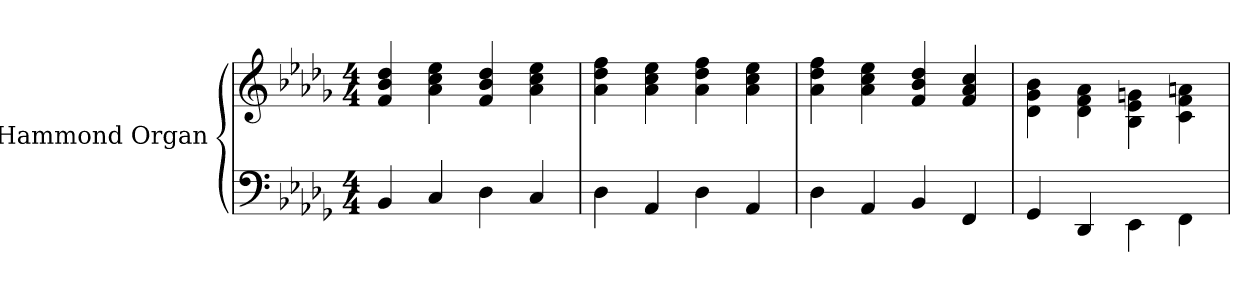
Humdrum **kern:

**kern	**kern
*part1	*part1
*staff2	*staff1
*I"Hammond Organ	*
*clefF4	*clefG2
*k[b-e-a-d-g-]	*k[b-e-a-d-g-]
*M4/4	*M4/4
=1	=1
4BB-/	4f/ 4b-/ 4dd-/
4C/	4a-\ 4cc\ 4ee-\
4D-\	4f/ 4b-/ 4dd-/
4C/	4a-\ 4cc\ 4ee-\
=2	=2
4D-\	4a-\ 4dd-\ 4ff\
4AA-/	4a-\ 4cc\ 4ee-\
4D-\	4a-\ 4dd-\ 4ff\
4AA-/	4a-\ 4cc\ 4ee-\
=3	=3
4D-\	4a-\ 4dd-\ 4ff\
4AA-/	4a-\ 4cc\ 4ee-\
4BB-/	4f/ 4b-/ 4dd-/
4FF/	4f/ 4a-/ 4cc/
=4	=4
4GG-/	4d-\ 4g-\ 4b-\
4DD-/	4d-\ 4f\ 4a-\
4EE-\	4B-\ 4e-\ 4gn\
4FF\	4c\ 4f\ 4an\
=	=
*-	*-
